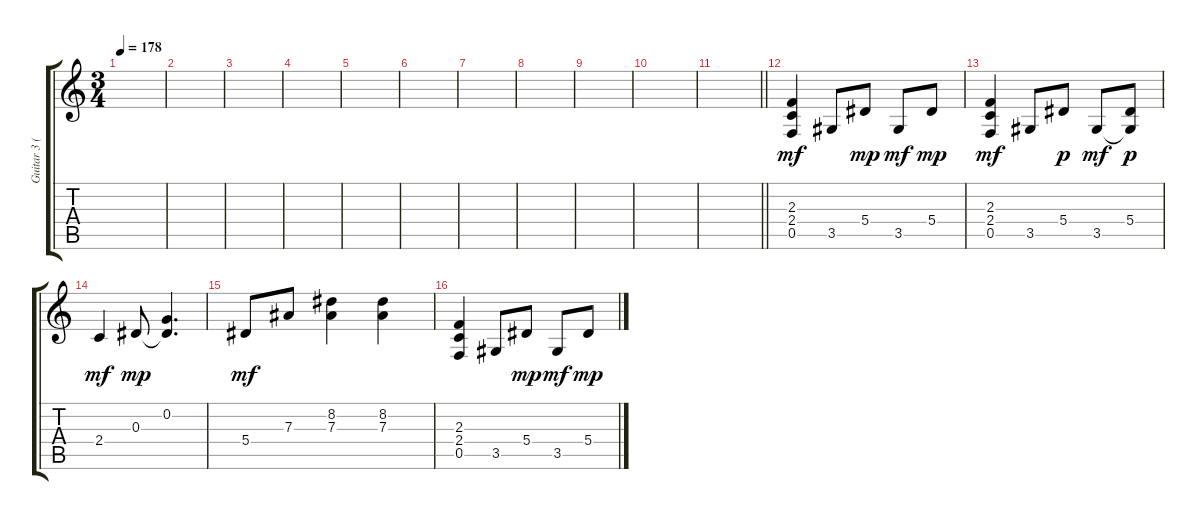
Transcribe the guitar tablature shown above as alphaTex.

\track ("Guitar 3 (Rhytm)" "Guitar 3 (") {instrument distortionguitar}
\staff {score tabs}
\tuning (C4 G3 Eb3 Bb2 F2 C2) {hide}
\ts (3 4)
\tempo 178
\clef g2
\ks c
|
|
|
|
|
|
|
|
|
|
\barLineRight lightlight
|
(2.3 2.4 0.5).4{dy mf balance 12} 3.5.8 5.4.8{dy mp} 3.5.8{dy mf} 5.4.8{dy mp} |
(2.3 2.4 0.5).4{dy mf} 3.5.8 5.4.8{dy p} 3.5.8{dy mf} (5.4 3.5{t}).8{dy p} |
2.4.4{dy mf} 0.3.8{dy mp} (0.2 0.3{t}).4{d} |
5.4.8{dy mf} 7.3.8 (8.2 7.3).4 (8.2 7.3).4 |
(2.3 2.4 0.5).4 3.5.8 5.4.8{dy mp} 3.5.8{dy mf} 5.4.8{dy mp}
